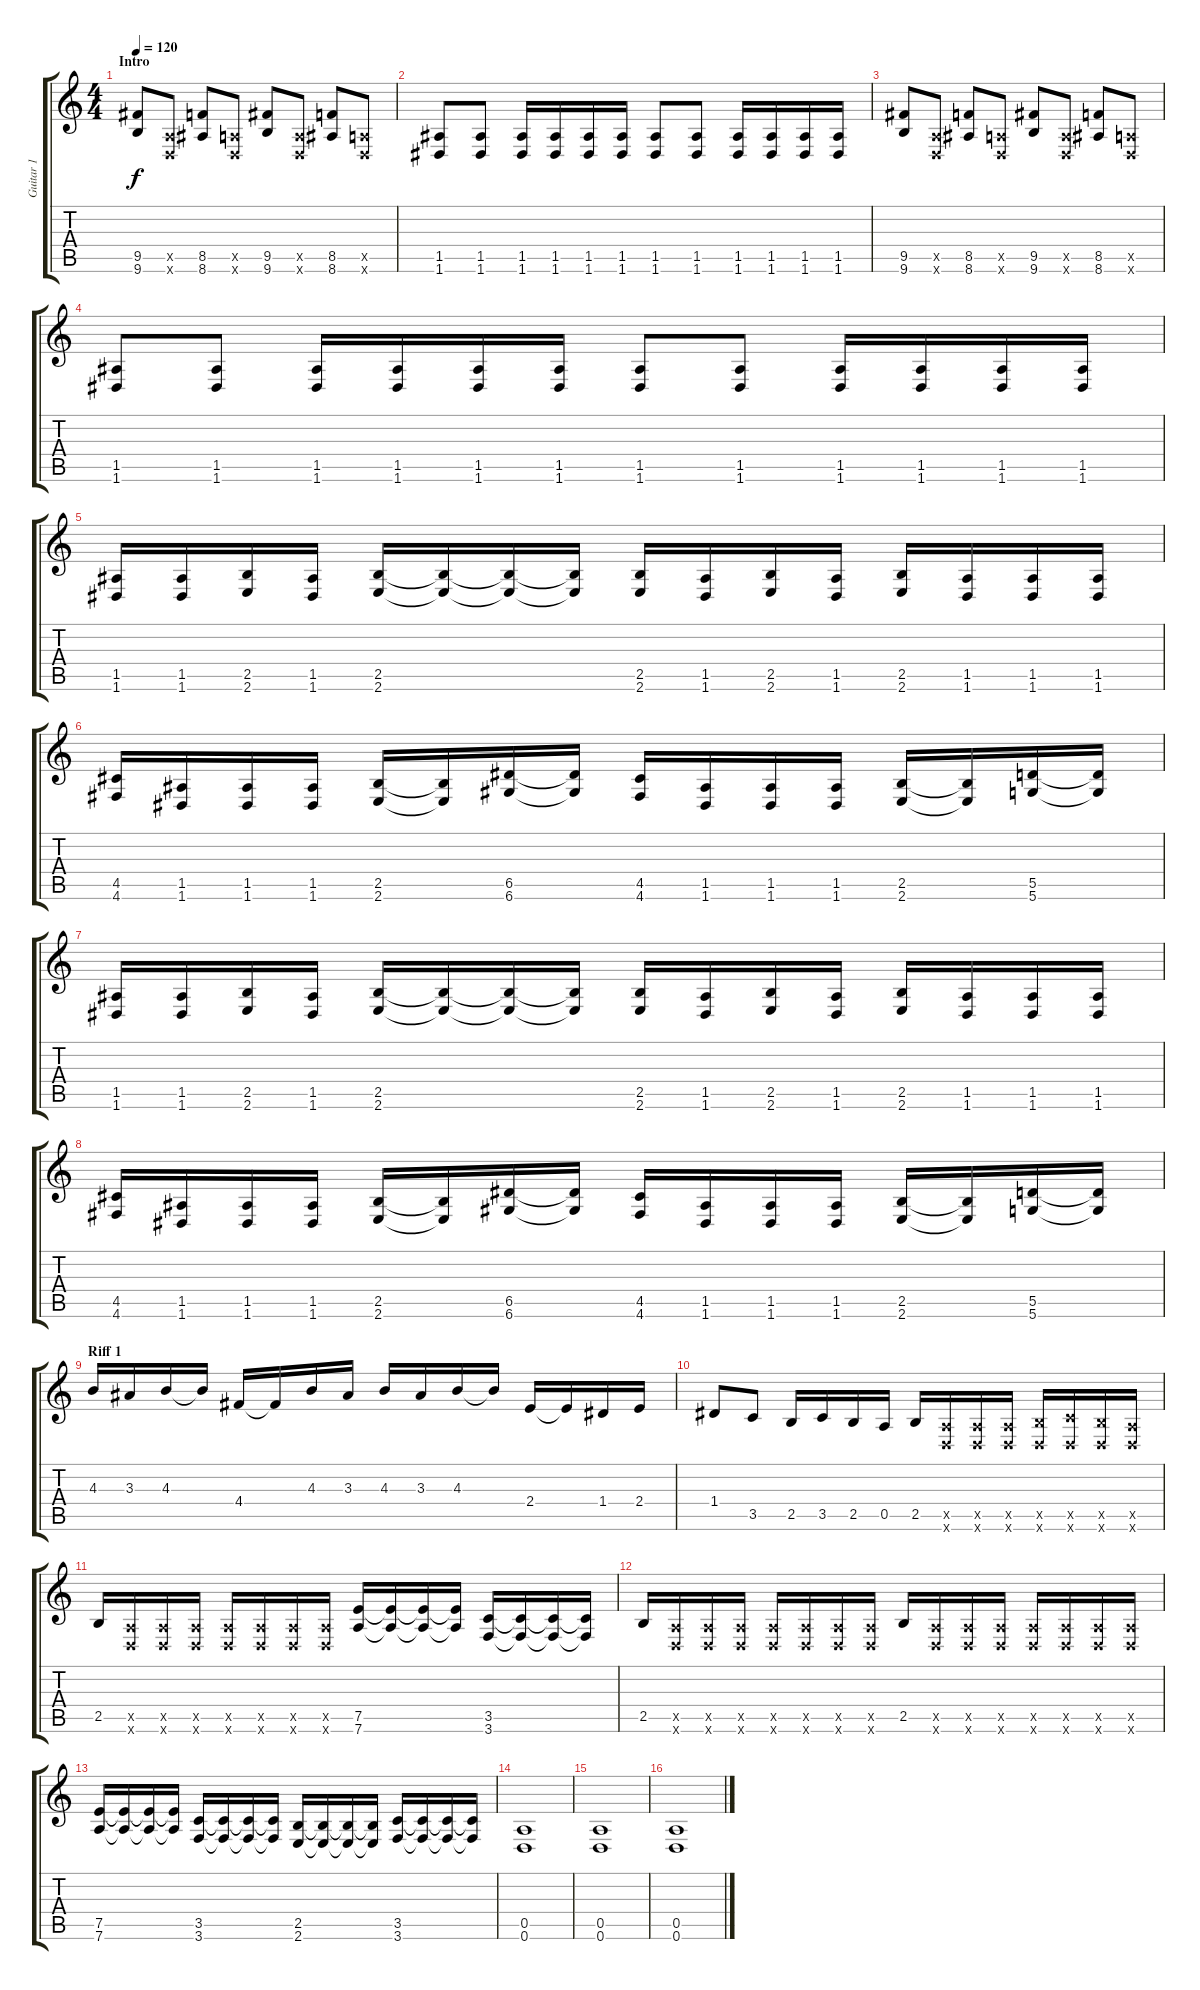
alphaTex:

\track ("Guitar 1" "Guitar 1") {instrument distortionguitar}
\staff {score tabs}
\tuning (E4 B3 G3 D3 A2 D2) {hide}
\ts (4 4)
\section ("" "Intro")
\tempo 120
\clef g2
\ks c
(9.5 9.6).8{dy f instrument distortionguitar} (0.5{x} 0.6{x}).8 (8.5 8.6).8 (0.5{x} 0.6{x}).8 (9.5 9.6).8 (0.5{x} 0.6{x}).8 (8.5 8.6).8 (0.5{x} 0.6{x}).8 |
(1.5 1.6).8 (1.5 1.6).8 (1.5 1.6).16 (1.5 1.6).16 (1.5 1.6).16 (1.5 1.6).16 (1.5 1.6).8 (1.5 1.6).8 (1.5 1.6).16 (1.5 1.6).16 (1.5 1.6).16 (1.5 1.6).16 |
(9.5 9.6).8 (0.5{x} 0.6{x}).8 (8.5 8.6).8 (0.5{x} 0.6{x}).8 (9.5 9.6).8 (0.5{x} 0.6{x}).8 (8.5 8.6).8 (0.5{x} 0.6{x}).8 |
(1.5 1.6).8 (1.5 1.6).8 (1.5 1.6).16 (1.5 1.6).16 (1.5 1.6).16 (1.5 1.6).16 (1.5 1.6).8 (1.5 1.6).8 (1.5 1.6).16 (1.5 1.6).16 (1.5 1.6).16 (1.5 1.6).16 |
(1.5 1.6).16 (1.5 1.6).16 (2.5 2.6).16 (1.5 1.6).16 (2.5 2.6).16 (2.5{t} 2.6{t}).16 (2.5{t} 2.6{t}).16 (2.5{t} 2.6{t}).16 (2.5 2.6).16 (1.5 1.6).16 (2.5 2.6).16 (1.5 1.6).16 (2.5 2.6).16 (1.5 1.6).16 (1.5 1.6).16 (1.5 1.6).16 |
(4.5 4.6).16 (1.5 1.6).16 (1.5 1.6).16 (1.5 1.6).16 (2.5 2.6).16 (2.5{t} 2.6{t}).16 (6.5 6.6).16 (6.5{t} 6.6{t}).16 (4.5 4.6).16 (1.5 1.6).16 (1.5 1.6).16 (1.5 1.6).16 (2.5 2.6).16 (2.5{t} 2.6{t}).16 (5.5 5.6).16 (5.5{t} 5.6{t}).16 |
(1.5 1.6).16 (1.5 1.6).16 (2.5 2.6).16 (1.5 1.6).16 (2.5 2.6).16 (2.5{t} 2.6{t}).16 (2.5{t} 2.6{t}).16 (2.5{t} 2.6{t}).16 (2.5 2.6).16 (1.5 1.6).16 (2.5 2.6).16 (1.5 1.6).16 (2.5 2.6).16 (1.5 1.6).16 (1.5 1.6).16 (1.5 1.6).16 |
(4.5 4.6).16 (1.5 1.6).16 (1.5 1.6).16 (1.5 1.6).16 (2.5 2.6).16 (2.5{t} 2.6{t}).16 (6.5 6.6).16 (6.5{t} 6.6{t}).16 (4.5 4.6).16 (1.5 1.6).16 (1.5 1.6).16 (1.5 1.6).16 (2.5 2.6).16 (2.5{t} 2.6{t}).16 (5.5 5.6).16 (5.5{t} 5.6{t}).16 |
\section ("" "Riff 1")
4.3.16 3.3.16 4.3.16 4.3{t}.16 4.4.16 4.4{t}.16 4.3.16 3.3.16 4.3.16 3.3.16 4.3.16 4.3{t}.16 2.4.16 2.4{t}.16 1.4.16 2.4.16 |
1.4.8 3.5.8 2.5.16 3.5.16 2.5.16 0.5.16 2.5.16 (0.5{x} 0.6{x}).16 (0.5{x} 0.6{x}).16 (0.5{x} 0.6{x}).16 (2.5{x} 0.6{x}).16 (3.5{x} 0.6{x}).16 (2.5{x} 0.6{x}).16 (0.5{x} 0.6{x}).16 |
2.5.16 (0.5{x} 0.6{x}).16 (0.5{x} 0.6{x}).16 (0.5{x} 0.6{x}).16 (0.5{x} 0.6{x}).16 (0.5{x} 0.6{x}).16 (0.5{x} 0.6{x}).16 (0.5{x} 0.6{x}).16 (7.5 7.6).16 (7.5{t} 7.6{t}).16 (7.5{t} 7.6{t}).16 (7.5{t} 7.6{t}).16 (3.5 3.6).16 (3.5{t} 3.6{t}).16 (3.5{t} 3.6{t}).16 (3.5{t} 3.6{t}).16 |
2.5.16 (0.5{x} 0.6{x}).16 (0.5{x} 0.6{x}).16 (0.5{x} 0.6{x}).16 (0.5{x} 0.6{x}).16 (0.5{x} 0.6{x}).16 (0.5{x} 0.6{x}).16 (0.5{x} 0.6{x}).16 2.5.16 (0.5{x} 0.6{x}).16 (0.5{x} 0.6{x}).16 (0.5{x} 0.6{x}).16 (0.5{x} 0.6{x}).16 (0.5{x} 0.6{x}).16 (0.5{x} 0.6{x}).16 (0.5{x} 0.6{x}).16 |
(7.5 7.6).16 (7.5{t} 7.6{t}).16 (7.5{t} 7.6{t}).16 (7.5{t} 7.6{t}).16 (3.5 3.6).16 (3.5{t} 3.6{t}).16 (3.5{t} 3.6{t}).16 (3.5{t} 3.6{t}).16 (2.5 2.6).16 (2.5{t} 2.6{t}).16 (2.5{t} 2.6{t}).16 (2.5{t} 2.6{t}).16 (3.5 3.6).16 (3.5{t} 3.6{t}).16 (3.5{t} 3.6{t}).16 (3.5{t} 3.6{t}).16 |
(0.5 0.6).1 |
(0.5 0.6).1 |
(0.5 0.6).1
